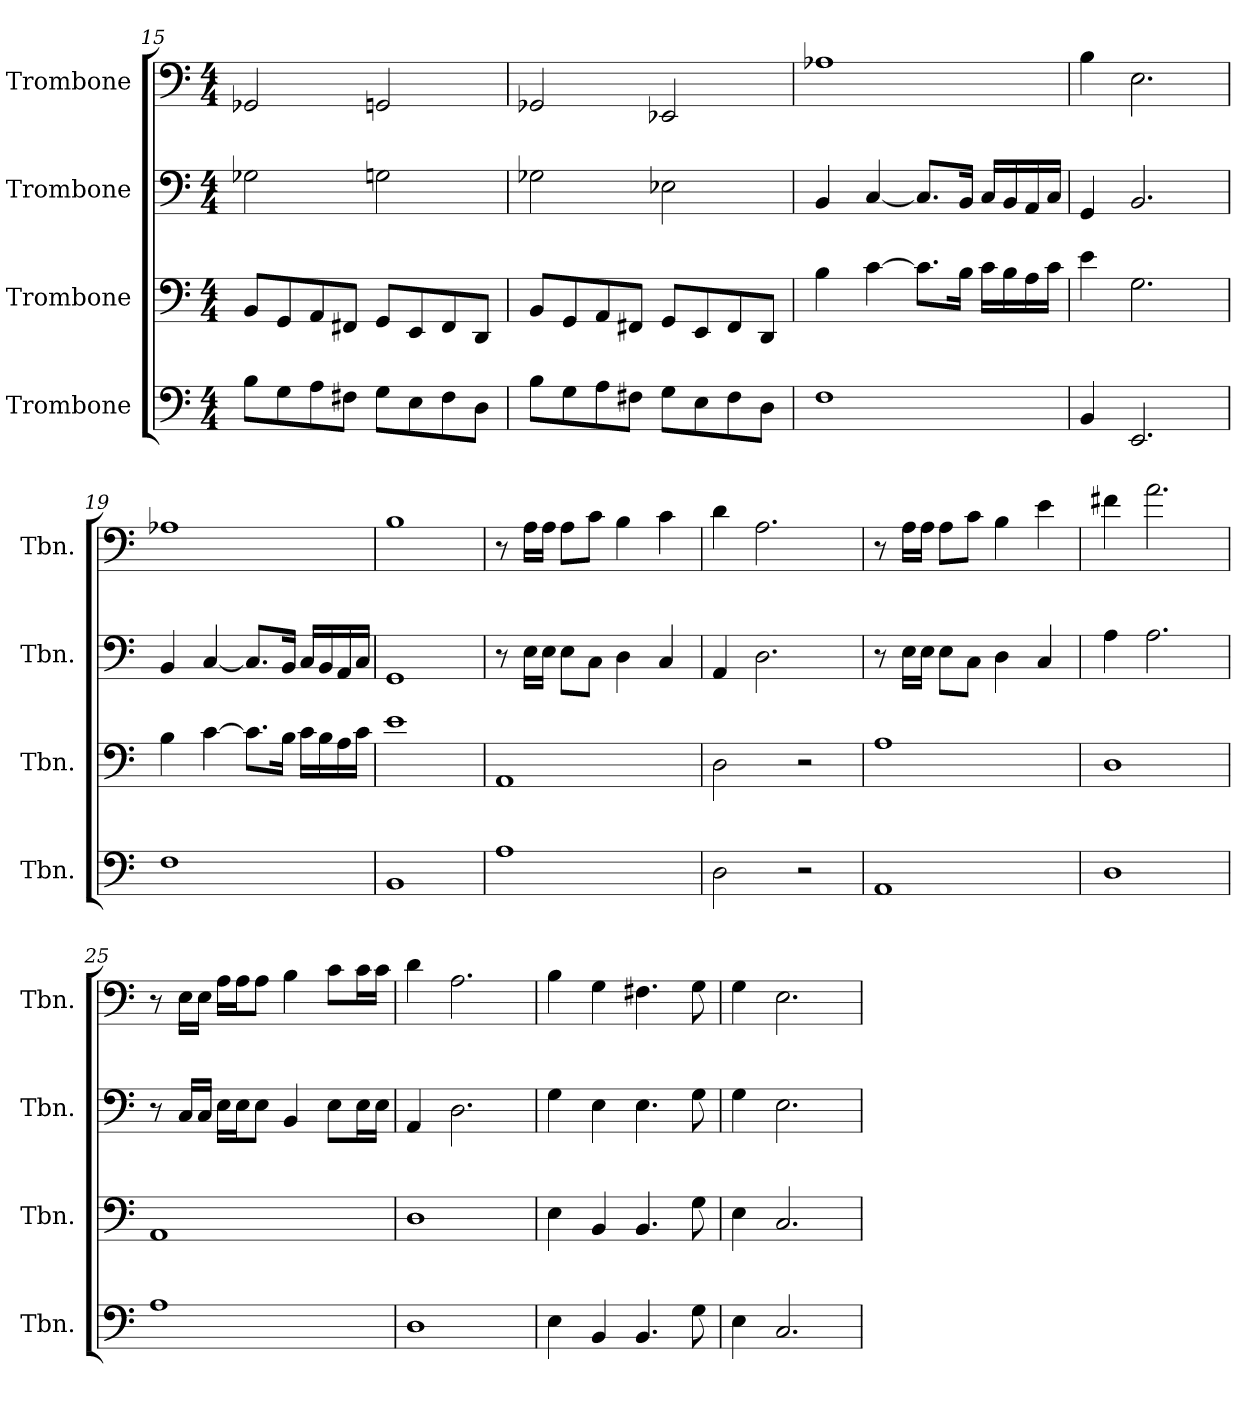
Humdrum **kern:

**kern	**kern	**kern	**kern
*part4	*part3	*part2	*part1
*staff4	*staff3	*staff2	*staff1
*I"Trombone	*I"Trombone	*I"Trombone	*I"Trombone
*I'Tbn.	*I'Tbn.	*I'Tbn.	*I'Tbn.
*clefF4	*clefF4	*clefF4	*clefF4
*k[]	*k[]	*k[]	*k[]
*M4/4	*M4/4	*M4/4	*M4/4
=15	=15	=15	=15
8B\L	8BB/L	2G-X\	2GG-X/
8G\	8GG/	.	.
8A\	8AA/	.	.
8F#X\J	8FF#X/J	.	.
8G\L	8GG/L	2Gn\	2GGn/
8E\	8EE/	.	.
8F#\	8FF#/	.	.
8D\J	8DD/J	.	.
!!LO:PB:g=z
=16	=16	=16	=16
8B\L	8BB/L	2G-X\	2GG-X/
8G\	8GG/	.	.
8A\	8AA/	.	.
8F#X\J	8FF#X/J	.	.
8G\L	8GG/L	2E-X\	2EE-X/
8E\	8EE/	.	.
8F#\	8FF#/	.	.
8D\J	8DD/J	.	.
=17	=17	=17	=17
*	*	*	*MM55
1F	4B\	4BB/	1A-X
.	[4c\	[4C/	.
.	8.c\L]	8.C/L]	.
.	16B\Jk	16BB/Jk	.
.	16c\LL	16C/LL	.
.	16B\	16BB/	.
.	16A\	16AA/	.
.	16c\JJ	16C/JJ	.
=18	=18	=18	=18
4BB/	4e\	4GG/	4B\
2.EE/	2.G\	2.BB/	2.E\
=19	=19	=19	=19
1F	4B\	4BB/	1A-X
.	[4c\	[4C/	.
.	8.c\L]	8.C/L]	.
.	16B\Jk	16BB/Jk	.
.	16c\LL	16C/LL	.
.	16B\	16BB/	.
.	16A\	16AA/	.
.	16c\JJ	16C/JJ	.
=20	=20	=20	=20
1BB	1e	1GG	1B
=21	=21	=21	=21
*	*	*	*MM72
1A	1AA	8r	8r
.	.	16E\LL	16A\LL
.	.	16E\JJ	16A\JJ
.	.	8E\L	8A\L
.	.	8C\J	8c\J
.	.	4D\	4B\
.	.	4C/	4c\
!!LO:LB:g=z
=22	=22	=22	=22
2D\	2D\	4AA/	4d\
.	.	2.D\	2.A\
2r	2r	.	.
=23	=23	=23	=23
1AA	1A	8r	8r
.	.	16E\LL	16A\LL
.	.	16E\JJ	16A\JJ
.	.	8E\L	8A\L
.	.	8C\J	8c\J
.	.	4D\	4B\
.	.	4C/	4e\
=24	=24	=24	=24
1D	1D	4A\	4f#X\
.	.	2.A\	2.a\
=25	=25	=25	=25
1A	1AA	8r	8r
.	.	16C/LL	16E\LL
.	.	16C/JJ	16E\JJ
.	.	16E\LL	16A\LL
.	.	16E\J	16A\J
.	.	8E\J	8A\J
.	.	4BB/	4B\
.	.	8E\L	8c\L
.	.	16E\L	16c\L
.	.	16E\JJ	16c\JJ
=26	=26	=26	=26
1D	1D	4AA/	4d\
.	.	2.D\	2.A\
=27	=27	=27	=27
4E\	4E\	4G\	4B\
4BB/	4BB/	4E\	4G\
4.BB/	4.BB/	4.E\	4.F#X\
8G\	8G\	8G\	8G\
=28	=28	=28	=28
4E\	4E\	4G\	4G\
2.C/	2.C/	2.E\	2.E\
=	=	=	=
*-	*-	*-	*-
